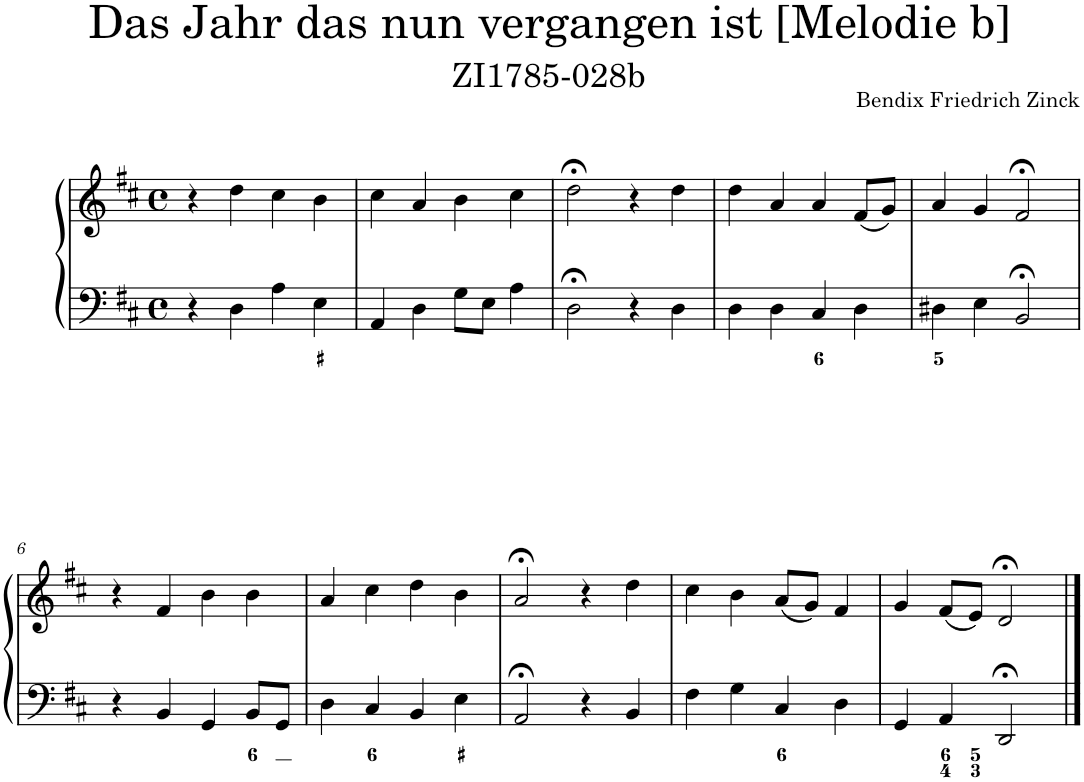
**kern	**kern
*part1	*part1
*staff2	*staff1
*I"Piano	*
*I'Pno.	*
*clefF4	*clefG2
*k[f#c#]	*k[f#c#]
*M4/4	*M4/4
*met(c)	*met(c)
=1	=1
4r	4r
4D\	4dd\
4A\	4cc#\
4E\	4b\
=2	=2
4AA/	4cc#\
4D\	4a/
8G\L	4b\
8E\J	.
4A\	4cc#\
=3	=3
2D;<\	2dd;<\
4r	4r
4D\	4dd\
=4	=4
4D\	4dd\
4D\	4a/
4C#/	4a/
4D\	(8f#/L
.	8g/J)
=5	=5
4D#X\	4a/
4E\	4g/
2BB;</	2f#;</
!!LO:LB:g=z
=6	=6
4r	4r
4BB/	4f#/
4GG/	4b\
8BB/L	4b\
8GG/J	.
=7	=7
4D\	4a/
4C#/	4cc#\
4BB/	4dd\
4E\	4b\
=8	=8
2AA;</	2a;</
4r	4r
4BB/	4dd\
=9	=9
4F#\	4cc#\
4G\	4b\
4C#/	(8a/L
.	8g/J)
4D\	4f#/
=10	=10
4GG/	4g/
4AA/	(8f#/L
.	8e/J)
2DD;</	2d;</
==	==
*-	*-
